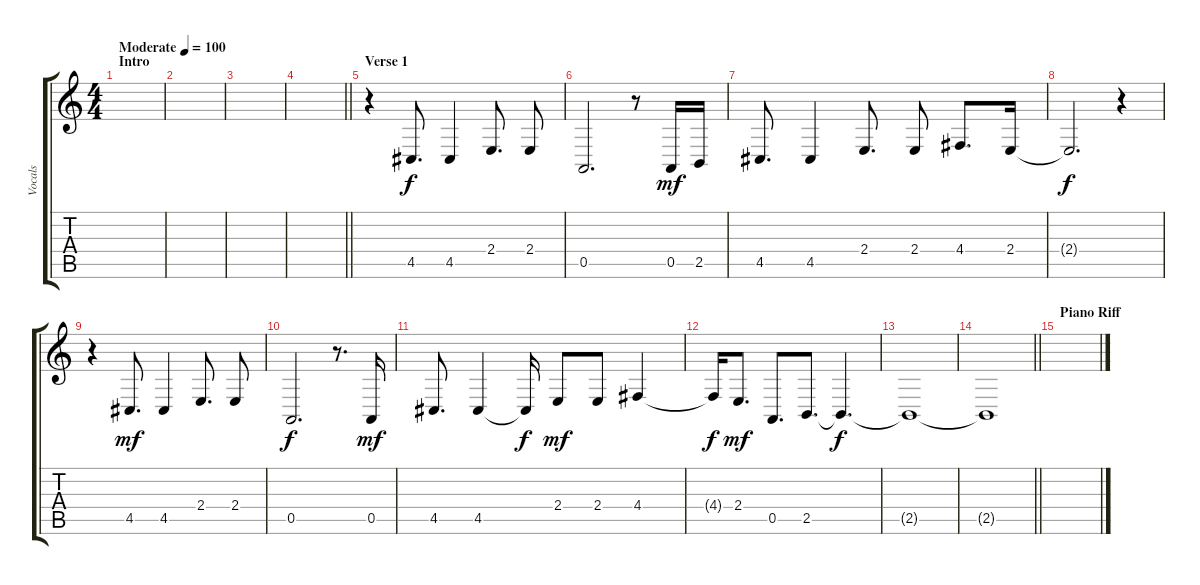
\track ("Vocals" "Vocals") {instrument cello}
\staff {score tabs}
\tuning (E4 B3 G3 D3 A2 E2) {hide}
\ts (4 4)
\section ("" "Intro")
\tempo (100 "Moderate")
\clef g2
\ks c
|
|
|
\barLineRight lightlight
|
\section ("" "Verse 1")
r.4 4.5.8{d} 4.5.4 2.4.8{d} 2.4.8 |
0.5.2{d dy f} r.8 0.5.16{dy mf} 2.5.16 |
4.5.8{d} 4.5.4 2.4.8{d} 2.4.8 4.4.8{d} 2.4.16 |
2.4{t}.2{d dy f} r.4 |
r.4 4.5.8{d dy mf} 4.5.4 2.4.8{d} 2.4.8 |
0.5.2{d dy f} r.8{d} 0.5.16{dy mf} |
4.5.8{d} 4.5.4 4.5{t}.16{dy f} 2.4.8{dy mf} 2.4.8 4.4.4 |
4.4{t}.16{dy f} 2.4.8{d dy mf} 0.5.8{d} 2.5.8{d volume 0} 2.5{t}.4{d dy f} |
2.5{t}.1 |
\barLineRight lightlight
2.5{t}.1 |
\section ("" "Piano Riff")
